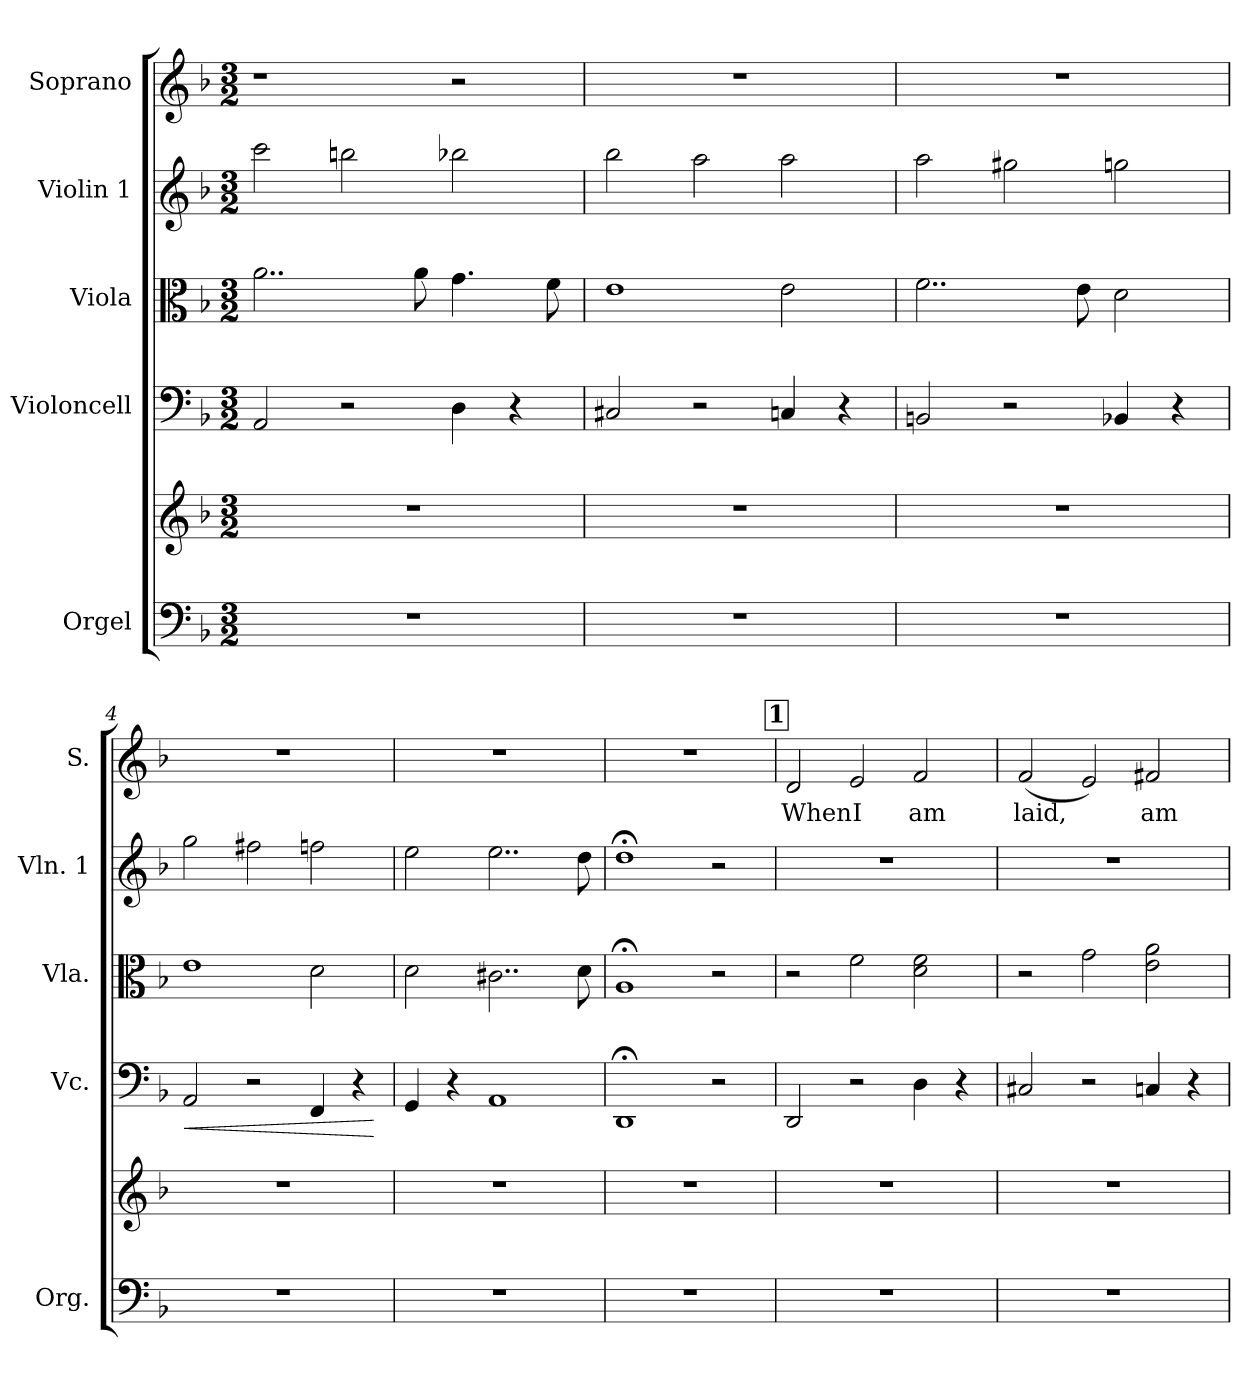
**kern	**kern	**kern	**dynam	**kern	**kern	**kern	**text
*part5	*part5	*part4	*part4	*part3	*part2	*part1	*part1
*staff6	*staff5	*staff4	*staff4	*staff3	*staff2	*staff1	*staff1
*I"Orgel	*	*I"Violoncell	*	*I"Viola	*I"Violin 1	*I"Soprano	*
*I'Org.	*	*I'Vc.	*	*I'Vla.	*I'Vln. 1	*I'S.	*
*clefF4	*clefG2	*clefF4	*	*clefC3	*clefG2	*clefG2	*
*k[b-]	*k[b-]	*k[b-]	*	*k[b-]	*k[b-]	*k[b-]	*
*M3/2	*M3/2	*M3/2	*	*M3/2	*M3/2	*M3/2	*
*MM140	*MM140	*MM140	*	*MM140	*MM140	*MM140	*
=1	=1	=1	=1	=1	=1	=1	=1
1.r	1.r	2AA/	.	2..a\	2ccc\	1r	.
.	.	2r	.	.	2bbn\	.	.
.	.	.	.	8a\	.	.	.
.	.	4D\	.	4.g\	2bb-X\	2r	.
.	.	4r	.	.	.	.	.
.	.	.	.	8f\	.	.	.
=2	=2	=2	=2	=2	=2	=2	=2
1.r	1.r	2C#X/	.	1e	2bb-\	1.r	.
.	.	2r	.	.	2aa\	.	.
.	.	4Cn/	.	2e\	2aa\	.	.
.	.	4r	.	.	.	.	.
=3	=3	=3	=3	=3	=3	=3	=3
1.r	1.r	2BBn/	.	2..f\	2aa\	1.r	.
.	.	2r	.	.	2gg#X\	.	.
.	.	.	.	8e\	.	.	.
.	.	4BB-X/	.	2d\	2ggn\	.	.
.	.	4r	.	.	.	.	.
=4	=4	=4	=4	=4	=4	=4	=4
!	!	!	!LO:HP:b	!	!	!	!
1.r	1.r	2AA/	<	1e	2gg\	1.r	.
.	.	2r	.	.	2ff#X\	.	.
.	.	4FF/	.	2d\	2ffn\	.	.
.	.	4r	.	.	.	.	.
.	.	.	[	.	.	.	.
=5	=5	=5	=5	=5	=5	=5	=5
1.r	1.r	4GG/	.	2d\	2ee\	1.r	.
.	.	4r	.	.	.	.	.
.	.	1AA	.	2..c#X\	2..ee\	.	.
.	.	.	.	8d\	8dd\	.	.
=6	=6	=6	=6	=6	=6	=6	=6
1.r	1.r	1DD;<	.	1A;<	1dd;<	1.r	.
.	.	2r	.	2r	2r	.	.
!!LO:REH:place=s1:a:B:fs=14:t=1
=7	=7	=7	=7	=7	=7	=7	=7
!	!	!	!	!	!	!	!LO:LY:b
1.r	1.r	2DD/	.	2r	1.r	2d/	When
!	!	!	!	!	!	!	!LO:LY:b
.	.	2r	.	2f\	.	2e/	I
!	!	!	!	!	!	!	!LO:LY:b
.	.	4D\	.	2d\ 2f\	.	2f/	am
.	.	4r	.	.	.	.	.
=8	=8	=8	=8	=8	=8	=8	=8
!	!	!	!	!	!	!	!LO:LY:b
1.r	1.r	2C#X/	.	2r	1.r	(<2f/	laid,
.	.	2r	.	2g\	.	2e/)	.
!	!	!	!	!	!	!	!LO:LY:b
.	.	4Cn/	.	2e\ 2a\	.	2f#X/	am
.	.	4r	.	.	.	.	.
=	=	=	=	=	=	=	=
*-	*-	*-	*-	*-	*-	*-	*-
